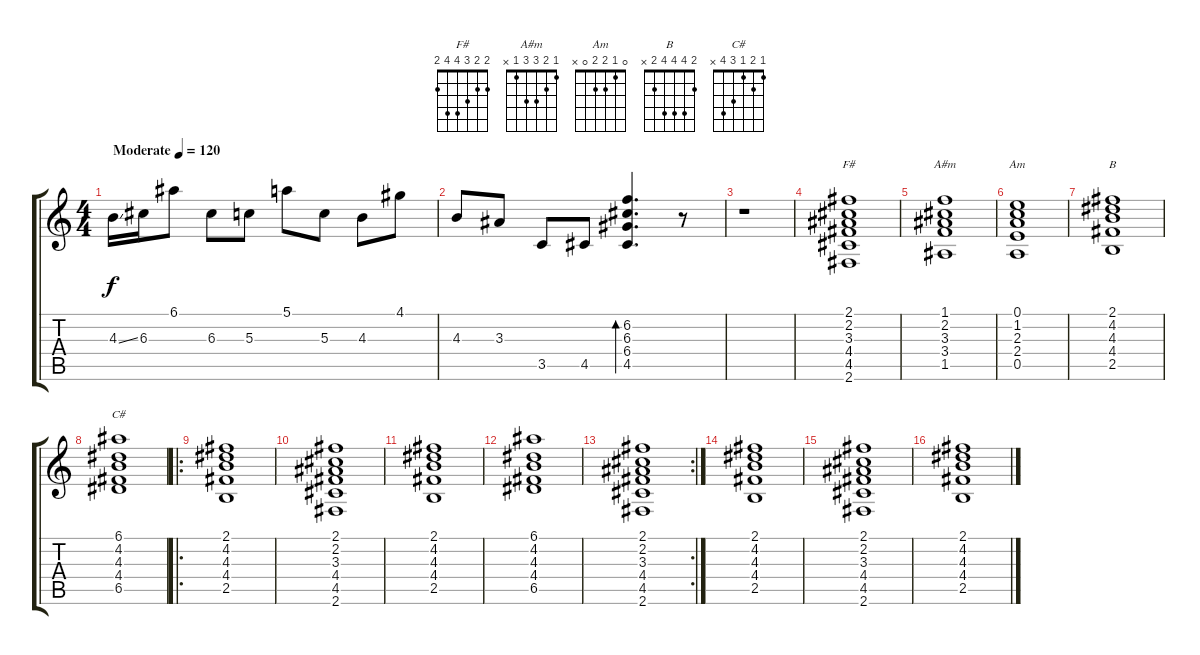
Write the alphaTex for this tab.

\track "" {instrument acousticguitarsteel}
\staff {score tabs}
\tuning (E4 B3 G3 D3 A2 E2) {hide}
\chord ("F#" 2 2 3 4 4 2)
\chord ("A#m" 1 2 3 3 1 x)
\chord ("Am" 0 1 2 2 0 x)
\chord ("B" 2 4 4 4 2 x)
\chord ("C#" 1 2 1 3 4 x)
\ts (4 4)
\tempo (120 "Moderate")
\clef g2
\ks c
4.3{ss}.16{dy f instrument acousticguitarsteel} 6.3.16 6.1.8 6.3.8 5.3.8 5.1.8 5.3.8 4.3.8 4.1.8 |
4.3.8 3.3.8 3.5.8 4.5.8 (6.2 6.3 6.4 4.5).4{d bd 480} r.8 |
r.1 |
(2.1 2.2 3.3 4.4 4.5 2.6).1{ch "F#"} |
(1.1 2.2 3.3 3.4 1.5).1{ch "A#m"} |
(0.1 1.2 2.3 2.4 0.5).1{ch "Am"} |
(2.1 4.2 4.3 4.4 2.5).1{ch "B"} |
(6.1 4.2 4.3 4.4 6.5).1{ch "C#"} |
\ro
(2.1 4.2 4.3 4.4 2.5).1 |
(2.1 2.2 3.3 4.4 4.5 2.6).1 |
(2.1 4.2 4.3 4.4 2.5).1 |
(6.1 4.2 4.3 4.4 6.5).1 |
\rc 2
(2.1 2.2 3.3 4.4 4.5 2.6).1 |
(2.1 4.2 4.3 4.4 2.5).1 |
(2.1 2.2 3.3 4.4 4.5 2.6).1 |
(2.1 4.2 4.3 4.4 2.5).1
